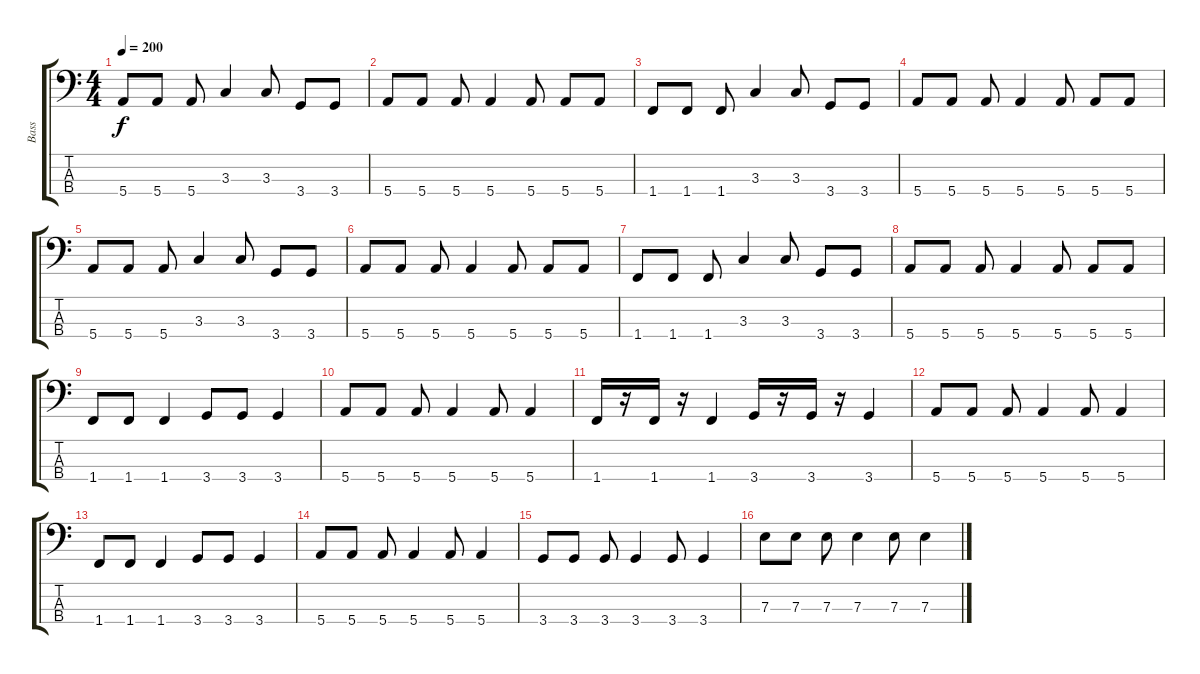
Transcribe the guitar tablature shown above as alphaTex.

\track ("Bass" "Bass") {instrument electricbasspick}
\staff {score tabs}
\tuning (G2 D2 A1 E1) {hide}
\ts (4 4)
\tempo 200
\clef f4
\ks c
5.4.8{dy f} 5.4.8 5.4.8 3.3.4 3.3.8 3.4.8 3.4.8 |
5.4.8 5.4.8 5.4.8 5.4.4 5.4.8 5.4.8 5.4.8 |
1.4.8 1.4.8 1.4.8 3.3.4 3.3.8 3.4.8 3.4.8 |
5.4.8 5.4.8 5.4.8 5.4.4 5.4.8 5.4.8 5.4.8 |
5.4.8 5.4.8 5.4.8 3.3.4 3.3.8 3.4.8 3.4.8 |
5.4.8 5.4.8 5.4.8 5.4.4 5.4.8 5.4.8 5.4.8 |
1.4.8 1.4.8 1.4.8 3.3.4 3.3.8 3.4.8 3.4.8 |
5.4.8 5.4.8 5.4.8 5.4.4 5.4.8 5.4.8 5.4.8 |
1.4.8 1.4.8 1.4.4 3.4.8 3.4.8 3.4.4 |
5.4.8 5.4.8 5.4.8 5.4.4 5.4.8 5.4.4 |
1.4.16 r.16 1.4.16 r.16 1.4.4 3.4.16 r.16 3.4.16 r.16 3.4.4 |
5.4.8 5.4.8 5.4.8 5.4.4 5.4.8 5.4.4 |
1.4.8 1.4.8 1.4.4 3.4.8 3.4.8 3.4.4 |
5.4.8 5.4.8 5.4.8 5.4.4 5.4.8 5.4.4 |
3.4.8 3.4.8 3.4.8 3.4.4 3.4.8 3.4.4 |
7.3.8 7.3.8 7.3.8 7.3.4 7.3.8 7.3.4
